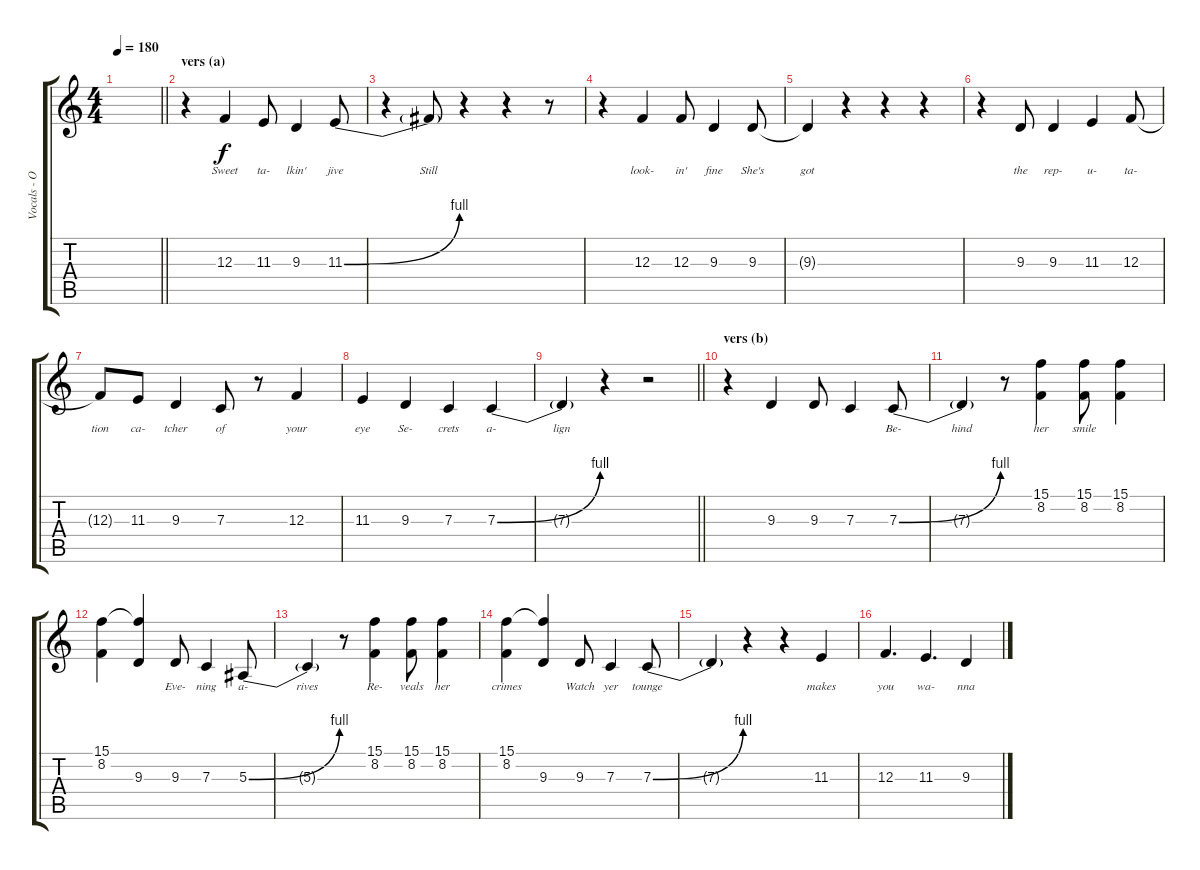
\track ("Vocals - Olliver Twisted" "Vocals - O") {instrument clarinet}
\staff {score tabs}
\tuning (D4 A3 F3 C3 G2 D2) {hide}
\ts (4 4)
\tempo 180
\clef g2
\barLineRight lightlight
\ks c
|
\section ("" "vers (a)")
r.4 12.3.4{lyrics (0 "Sweet") lyrics (1 "") lyrics (2 "") lyrics (3 "") lyrics (4 "")} 11.3.8{lyrics (0 "ta-") lyrics (1 "") lyrics (2 "") lyrics (3 "") lyrics (4 "")} 9.3.4{lyrics (0 "lkin'") lyrics (1 "") lyrics (2 "") lyrics (3 "") lyrics (4 "")} 11.3{be (bend 0 0 60 4)}.8{lyrics (0 "jive") lyrics (1 "") lyrics (2 "") lyrics (3 "") lyrics (4 "")} |
r.4 11.3{t}.8{lyrics (0 "Still") lyrics (1 "") lyrics (2 "") lyrics (3 "") lyrics (4 "")} r.4 r.4 r.8 |
r.4 12.3.4{lyrics (0 "look-") lyrics (1 "") lyrics (2 "") lyrics (3 "") lyrics (4 "")} 12.3.8{lyrics (0 "in'") lyrics (1 "") lyrics (2 "") lyrics (3 "") lyrics (4 "")} 9.3.4{lyrics (0 "fine") lyrics (1 "") lyrics (2 "") lyrics (3 "") lyrics (4 "")} 9.3.8{lyrics (0 "She's") lyrics (1 "") lyrics (2 "") lyrics (3 "") lyrics (4 "")} |
9.3{t}.4{lyrics (0 "got") lyrics (1 "") lyrics (2 "") lyrics (3 "") lyrics (4 "")} r.4 r.4 r.4 |
r.4 9.3.8{lyrics (0 "the") lyrics (1 "") lyrics (2 "") lyrics (3 "") lyrics (4 "")} 9.3.4{lyrics (0 "rep-") lyrics (1 "") lyrics (2 "") lyrics (3 "") lyrics (4 "")} 11.3.4{lyrics (0 "u-") lyrics (1 "") lyrics (2 "") lyrics (3 "") lyrics (4 "")} 12.3.8{lyrics (0 "ta-") lyrics (1 "") lyrics (2 "") lyrics (3 "") lyrics (4 "")} |
12.3{t}.8{lyrics (0 "tion") lyrics (1 "") lyrics (2 "") lyrics (3 "") lyrics (4 "")} 11.3.8{lyrics (0 "ca-") lyrics (1 "") lyrics (2 "") lyrics (3 "") lyrics (4 "")} 9.3.4{lyrics (0 "tcher") lyrics (1 "") lyrics (2 "") lyrics (3 "") lyrics (4 "")} 7.3.8{lyrics (0 "of") lyrics (1 "") lyrics (2 "") lyrics (3 "") lyrics (4 "")} r.8 12.3.4{lyrics (0 "your") lyrics (1 "") lyrics (2 "") lyrics (3 "") lyrics (4 "")} |
11.3.4{lyrics (0 "eye") lyrics (1 "") lyrics (2 "") lyrics (3 "") lyrics (4 "")} 9.3.4{lyrics (0 "Se-") lyrics (1 "") lyrics (2 "") lyrics (3 "") lyrics (4 "")} 7.3.4{lyrics (0 "crets") lyrics (1 "") lyrics (2 "") lyrics (3 "") lyrics (4 "")} 7.3{be (bend 0 0 60 4)}.4{lyrics (0 "a-") lyrics (1 "") lyrics (2 "") lyrics (3 "") lyrics (4 "")} |
\barLineRight lightlight
7.3{t}.4{lyrics (0 "lign") lyrics (1 "") lyrics (2 "") lyrics (3 "") lyrics (4 "")} r.4 r.2 |
\section ("" "vers (b)")
r.4 9.3.4{lyrics (0 "") lyrics (1 "") lyrics (2 "") lyrics (3 "") lyrics (4 "")} 9.3.8{lyrics (0 "") lyrics (1 "") lyrics (2 "") lyrics (3 "") lyrics (4 "")} 7.3.4{lyrics (0 "") lyrics (1 "") lyrics (2 "") lyrics (3 "") lyrics (4 "")} 7.3{be (bend 0 0 60 4)}.8{lyrics (0 "Be-") lyrics (1 "") lyrics (2 "") lyrics (3 "") lyrics (4 "")} |
7.3{t}.4{lyrics (0 "hind") lyrics (1 "") lyrics (2 "") lyrics (3 "") lyrics (4 "")} r.8 (15.1 8.2).4{lyrics (0 "her") lyrics (1 "") lyrics (2 "") lyrics (3 "") lyrics (4 "")} (15.1 8.2).8{lyrics (0 "smile") lyrics (1 "") lyrics (2 "") lyrics (3 "") lyrics (4 "")} (15.1 8.2).4{lyrics (0 "") lyrics (1 "") lyrics (2 "") lyrics (3 "") lyrics (4 "")} |
(15.1 8.2).4{lyrics (0 "") lyrics (1 "") lyrics (2 "") lyrics (3 "") lyrics (4 "")} (15.1{t} 9.3).4{lyrics (0 "") lyrics (1 "") lyrics (2 "") lyrics (3 "") lyrics (4 "")} 9.3.8{lyrics (0 "Eve-") lyrics (1 "") lyrics (2 "") lyrics (3 "") lyrics (4 "")} 7.3.4{lyrics (0 "ning") lyrics (1 "") lyrics (2 "") lyrics (3 "") lyrics (4 "")} 5.3{be (bend 0 0 60 4)}.8{lyrics (0 "a-") lyrics (1 "") lyrics (2 "") lyrics (3 "") lyrics (4 "")} |
5.3{t}.4{lyrics (0 "rives") lyrics (1 "") lyrics (2 "") lyrics (3 "") lyrics (4 "")} r.8 (15.1 8.2).4{lyrics (0 "Re-") lyrics (1 "") lyrics (2 "") lyrics (3 "") lyrics (4 "")} (15.1 8.2).8{lyrics (0 "veals") lyrics (1 "") lyrics (2 "") lyrics (3 "") lyrics (4 "")} (15.1 8.2).4{lyrics (0 "her") lyrics (1 "") lyrics (2 "") lyrics (3 "") lyrics (4 "")} |
(15.1 8.2).4{lyrics (0 "crimes") lyrics (1 "") lyrics (2 "") lyrics (3 "") lyrics (4 "")} (15.1{t} 9.3).4{lyrics (0 "") lyrics (1 "") lyrics (2 "") lyrics (3 "") lyrics (4 "")} 9.3.8{lyrics (0 "Watch") lyrics (1 "") lyrics (2 "") lyrics (3 "") lyrics (4 "")} 7.3.4{lyrics (0 "yer") lyrics (1 "") lyrics (2 "") lyrics (3 "") lyrics (4 "")} 7.3{be (bend 0 0 60 4)}.8{lyrics (0 "tounge") lyrics (1 "") lyrics (2 "") lyrics (3 "") lyrics (4 "")} |
7.3{t}.4{lyrics (0 "") lyrics (1 "") lyrics (2 "") lyrics (3 "") lyrics (4 "")} r.4 r.4 11.3.4{lyrics (0 "makes") lyrics (1 "") lyrics (2 "") lyrics (3 "") lyrics (4 "")} |
12.3.4{d lyrics (0 "you") lyrics (1 "") lyrics (2 "") lyrics (3 "") lyrics (4 "")} 11.3.4{d lyrics (0 "wa-") lyrics (1 "") lyrics (2 "") lyrics (3 "") lyrics (4 "")} 9.3.4{lyrics (0 "nna") lyrics (1 "") lyrics (2 "") lyrics (3 "") lyrics (4 "")}
